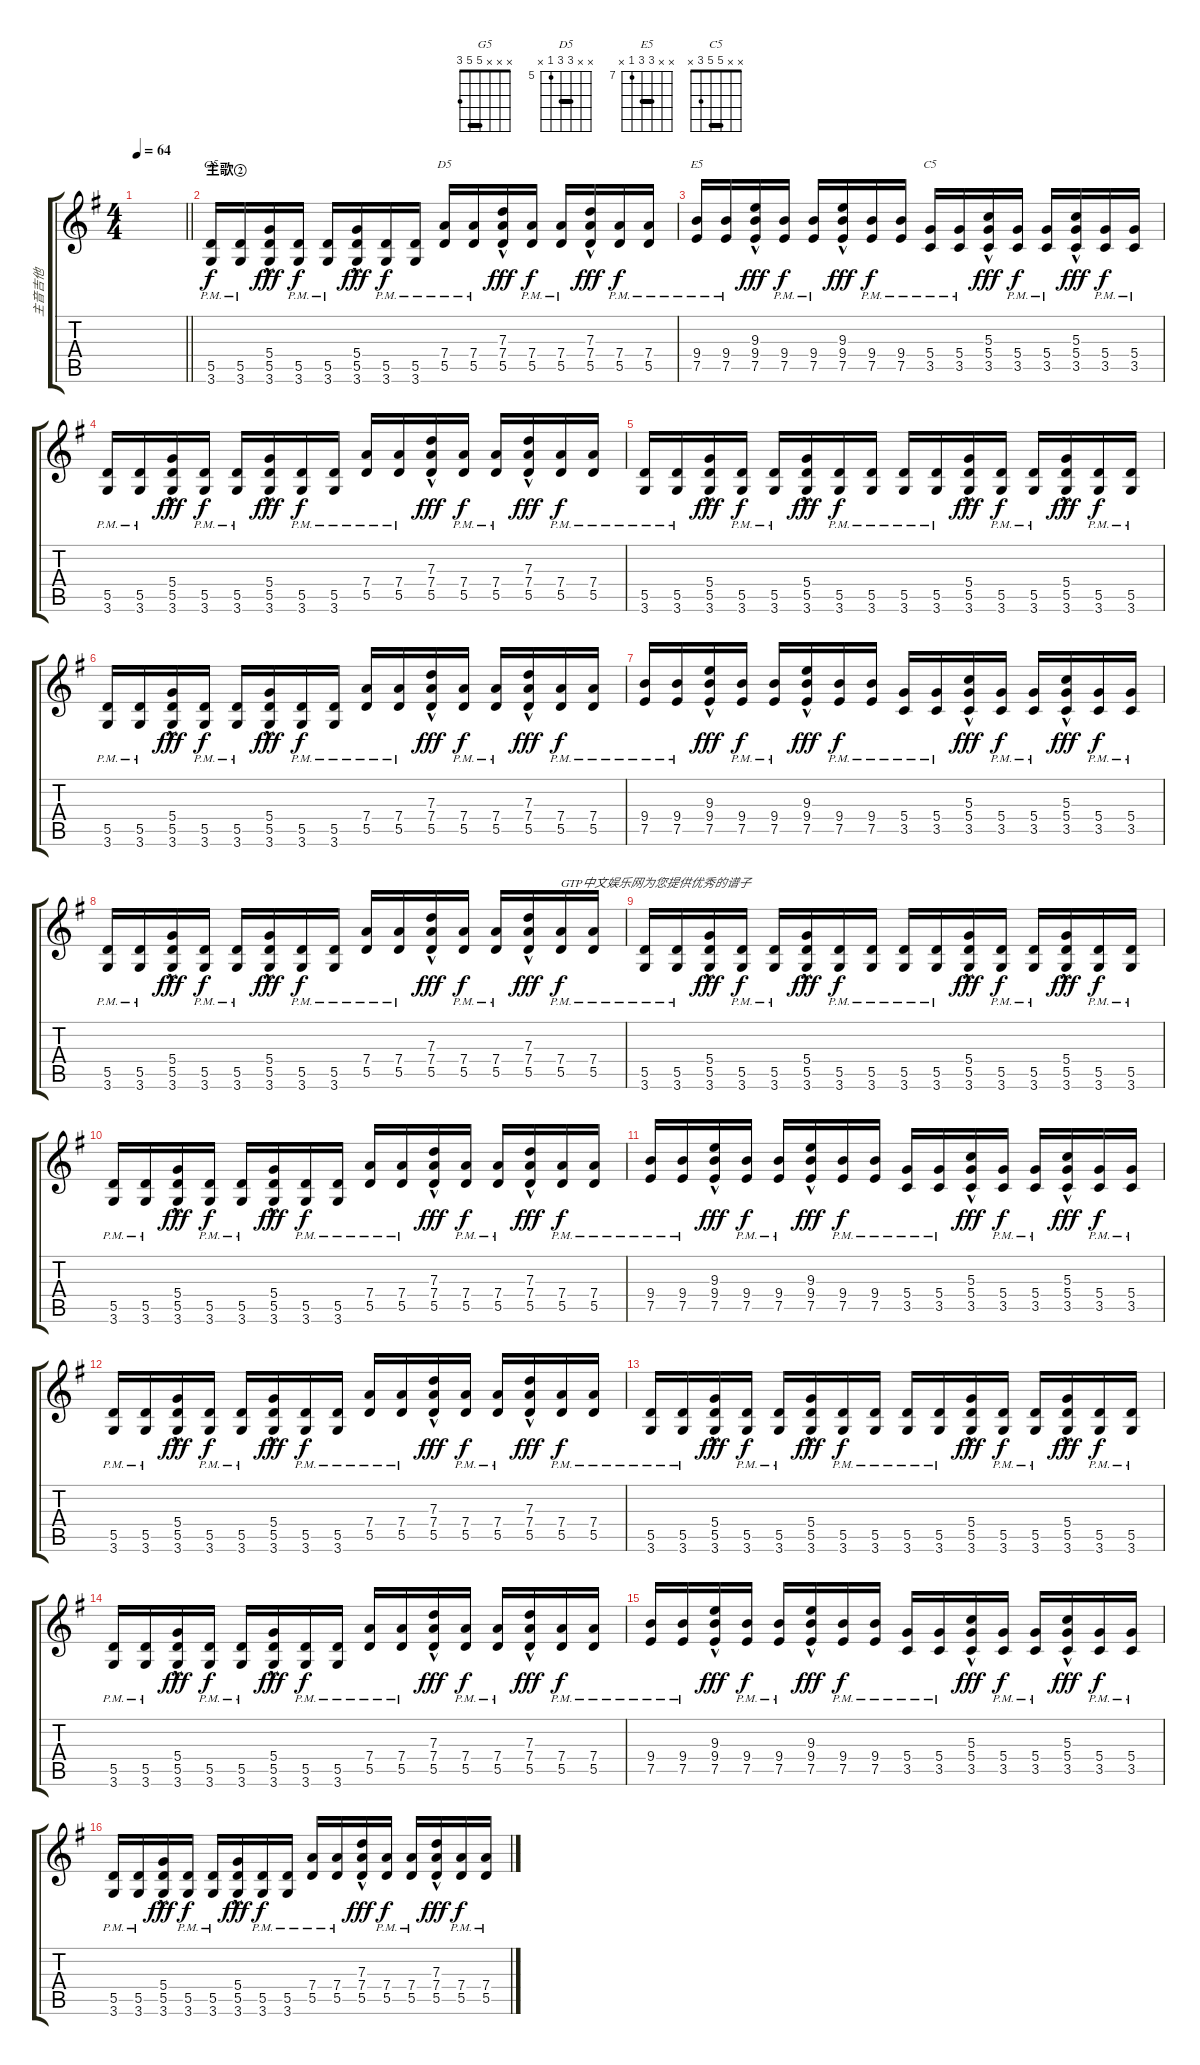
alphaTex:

\track ("主音吉他" "主音吉他") {instrument distortionguitar}
\staff {score tabs}
\tuning (E4 B3 G3 D3 A2 E2) {hide}
\chord ("G5" x x x 5 5 3) {barre 5}
\chord ("D5" x x 7 7 5 x) {firstfret 5 barre 7}
\chord ("E5" x x 9 9 7 x) {firstfret 7 barre 9}
\chord ("C5" x x 5 5 3 x) {barre 5}
\ts (4 4)
\tempo 64
\clef g2
\barLineRight lightlight
\ks g
|
\section ("" "主歌②")
(5.5{pm} 3.6{pm}).16{ch "G5"} (5.5{pm} 3.6{pm}).16 (5.4{hac} 5.5{hac} 3.6{hac}).16{dy fff} (5.5{pm} 3.6{pm}).16{dy f} (5.5{pm} 3.6{pm}).16 (5.4{hac} 5.5{hac} 3.6{hac}).16{dy fff} (5.5{pm} 3.6{pm}).16{dy f} (5.5{pm} 3.6{pm}).16 (7.4{pm} 5.5{pm}).16{ch "D5"} (7.4{pm} 5.5{pm}).16 (7.3{hac} 7.4{hac} 5.5{hac}).16{dy fff} (7.4{pm} 5.5{pm}).16{dy f} (7.4{pm} 5.5{pm}).16 (7.3{hac} 7.4{hac} 5.5{hac}).16{dy fff} (7.4{pm} 5.5{pm}).16{dy f} (7.4{pm} 5.5{pm}).16 |
(9.4{pm} 7.5{pm}).16{ch "E5"} (9.4{pm} 7.5{pm}).16 (9.3{hac} 9.4{hac} 7.5{hac}).16{dy fff} (9.4{pm} 7.5{pm}).16{dy f} (9.4{pm} 7.5{pm}).16 (9.3{hac} 9.4{hac} 7.5{hac}).16{dy fff} (9.4{pm} 7.5{pm}).16{dy f} (9.4{pm} 7.5{pm}).16 (5.4{pm} 3.5{pm}).16{ch "C5"} (5.4{pm} 3.5{pm}).16 (5.3{hac} 5.4{hac} 3.5{hac}).16{dy fff} (5.4{pm} 3.5{pm}).16{dy f} (5.4{pm} 3.5{pm}).16 (5.3{hac} 5.4{hac} 3.5{hac}).16{dy fff} (5.4{pm} 3.5{pm}).16{dy f} (5.4{pm} 3.5{pm}).16 |
(5.5{pm} 3.6{pm}).16 (5.5{pm} 3.6{pm}).16 (5.4{hac} 5.5{hac} 3.6{hac}).16{dy fff} (5.5{pm} 3.6{pm}).16{dy f} (5.5{pm} 3.6{pm}).16 (5.4{hac} 5.5{hac} 3.6{hac}).16{dy fff} (5.5{pm} 3.6{pm}).16{dy f} (5.5{pm} 3.6{pm}).16 (7.4{pm} 5.5{pm}).16 (7.4{pm} 5.5{pm}).16 (7.3{hac} 7.4{hac} 5.5{hac}).16{dy fff} (7.4{pm} 5.5{pm}).16{dy f} (7.4{pm} 5.5{pm}).16 (7.3{hac} 7.4{hac} 5.5{hac}).16{dy fff} (7.4{pm} 5.5{pm}).16{dy f} (7.4{pm} 5.5{pm}).16 |
(5.5{pm} 3.6{pm}).16 (5.5{pm} 3.6{pm}).16 (5.4{hac} 5.5{hac} 3.6{hac}).16{dy fff} (5.5{pm} 3.6{pm}).16{dy f} (5.5{pm} 3.6{pm}).16 (5.4{hac} 5.5{hac} 3.6{hac}).16{dy fff} (5.5{pm} 3.6{pm}).16{dy f} (5.5{pm} 3.6{pm}).16 (5.5{pm} 3.6{pm}).16 (5.5{pm} 3.6{pm}).16 (5.4{hac} 5.5{hac} 3.6{hac}).16{dy fff} (5.5{pm} 3.6{pm}).16{dy f} (5.5{pm} 3.6{pm}).16 (5.4{hac} 5.5{hac} 3.6{hac}).16{dy fff} (5.5{pm} 3.6{pm}).16{dy f} (5.5{pm} 3.6{pm}).16 |
(5.5{pm} 3.6{pm}).16 (5.5{pm} 3.6{pm}).16 (5.4{hac} 5.5{hac} 3.6{hac}).16{dy fff} (5.5{pm} 3.6{pm}).16{dy f} (5.5{pm} 3.6{pm}).16 (5.4{hac} 5.5{hac} 3.6{hac}).16{dy fff} (5.5{pm} 3.6{pm}).16{dy f} (5.5{pm} 3.6{pm}).16 (7.4{pm} 5.5{pm}).16 (7.4{pm} 5.5{pm}).16 (7.3{hac} 7.4{hac} 5.5{hac}).16{dy fff} (7.4{pm} 5.5{pm}).16{dy f} (7.4{pm} 5.5{pm}).16 (7.3{hac} 7.4{hac} 5.5{hac}).16{dy fff} (7.4{pm} 5.5{pm}).16{dy f} (7.4{pm} 5.5{pm}).16 |
(9.4{pm} 7.5{pm}).16 (9.4{pm} 7.5{pm}).16 (9.3{hac} 9.4{hac} 7.5{hac}).16{dy fff} (9.4{pm} 7.5{pm}).16{dy f} (9.4{pm} 7.5{pm}).16 (9.3{hac} 9.4{hac} 7.5{hac}).16{dy fff} (9.4{pm} 7.5{pm}).16{dy f} (9.4{pm} 7.5{pm}).16 (5.4{pm} 3.5{pm}).16 (5.4{pm} 3.5{pm}).16 (5.3{hac} 5.4{hac} 3.5{hac}).16{dy fff} (5.4{pm} 3.5{pm}).16{dy f} (5.4{pm} 3.5{pm}).16 (5.3{hac} 5.4{hac} 3.5{hac}).16{dy fff} (5.4{pm} 3.5{pm}).16{dy f} (5.4{pm} 3.5{pm}).16 |
(5.5{pm} 3.6{pm}).16 (5.5{pm} 3.6{pm}).16 (5.4{hac} 5.5{hac} 3.6{hac}).16{dy fff} (5.5{pm} 3.6{pm}).16{dy f} (5.5{pm} 3.6{pm}).16 (5.4{hac} 5.5{hac} 3.6{hac}).16{dy fff} (5.5{pm} 3.6{pm}).16{dy f} (5.5{pm} 3.6{pm}).16 (7.4{pm} 5.5{pm}).16 (7.4{pm} 5.5{pm}).16 (7.3{hac} 7.4{hac} 5.5{hac}).16{dy fff} (7.4{pm} 5.5{pm}).16{dy f} (7.4{pm} 5.5{pm}).16 (7.3{hac} 7.4{hac} 5.5{hac}).16{dy fff} (7.4{pm} 5.5{pm}).16{txt "GTP中文娱乐网为您提供优秀的谱子" dy f} (7.4{pm} 5.5{pm}).16 |
(5.5{pm} 3.6{pm}).16 (5.5{pm} 3.6{pm}).16 (5.4{hac} 5.5{hac} 3.6{hac}).16{dy fff} (5.5{pm} 3.6{pm}).16{dy f} (5.5{pm} 3.6{pm}).16 (5.4{hac} 5.5{hac} 3.6{hac}).16{dy fff} (5.5{pm} 3.6{pm}).16{dy f} (5.5{pm} 3.6{pm}).16 (5.5{pm} 3.6{pm}).16 (5.5{pm} 3.6{pm}).16 (5.4{hac} 5.5{hac} 3.6{hac}).16{dy fff} (5.5{pm} 3.6{pm}).16{dy f} (5.5{pm} 3.6{pm}).16 (5.4{hac} 5.5{hac} 3.6{hac}).16{dy fff} (5.5{pm} 3.6{pm}).16{dy f} (5.5{pm} 3.6{pm}).16 |
(5.5{pm} 3.6{pm}).16 (5.5{pm} 3.6{pm}).16 (5.4{hac} 5.5{hac} 3.6{hac}).16{dy fff} (5.5{pm} 3.6{pm}).16{dy f} (5.5{pm} 3.6{pm}).16 (5.4{hac} 5.5{hac} 3.6{hac}).16{dy fff} (5.5{pm} 3.6{pm}).16{dy f} (5.5{pm} 3.6{pm}).16 (7.4{pm} 5.5{pm}).16 (7.4{pm} 5.5{pm}).16 (7.3{hac} 7.4{hac} 5.5{hac}).16{dy fff} (7.4{pm} 5.5{pm}).16{dy f} (7.4{pm} 5.5{pm}).16 (7.3{hac} 7.4{hac} 5.5{hac}).16{dy fff} (7.4{pm} 5.5{pm}).16{dy f} (7.4{pm} 5.5{pm}).16 |
(9.4{pm} 7.5{pm}).16 (9.4{pm} 7.5{pm}).16 (9.3{hac} 9.4{hac} 7.5{hac}).16{dy fff} (9.4{pm} 7.5{pm}).16{dy f} (9.4{pm} 7.5{pm}).16 (9.3{hac} 9.4{hac} 7.5{hac}).16{dy fff} (9.4{pm} 7.5{pm}).16{dy f} (9.4{pm} 7.5{pm}).16 (5.4{pm} 3.5{pm}).16 (5.4{pm} 3.5{pm}).16 (5.3{hac} 5.4{hac} 3.5{hac}).16{dy fff} (5.4{pm} 3.5{pm}).16{dy f} (5.4{pm} 3.5{pm}).16 (5.3{hac} 5.4{hac} 3.5{hac}).16{dy fff} (5.4{pm} 3.5{pm}).16{dy f} (5.4{pm} 3.5{pm}).16 |
(5.5{pm} 3.6{pm}).16 (5.5{pm} 3.6{pm}).16 (5.4{hac} 5.5{hac} 3.6{hac}).16{dy fff} (5.5{pm} 3.6{pm}).16{dy f} (5.5{pm} 3.6{pm}).16 (5.4{hac} 5.5{hac} 3.6{hac}).16{dy fff} (5.5{pm} 3.6{pm}).16{dy f} (5.5{pm} 3.6{pm}).16 (7.4{pm} 5.5{pm}).16 (7.4{pm} 5.5{pm}).16 (7.3{hac} 7.4{hac} 5.5{hac}).16{dy fff} (7.4{pm} 5.5{pm}).16{dy f} (7.4{pm} 5.5{pm}).16 (7.3{hac} 7.4{hac} 5.5{hac}).16{dy fff} (7.4{pm} 5.5{pm}).16{dy f} (7.4{pm} 5.5{pm}).16 |
(5.5{pm} 3.6{pm}).16 (5.5{pm} 3.6{pm}).16 (5.4{hac} 5.5{hac} 3.6{hac}).16{dy fff} (5.5{pm} 3.6{pm}).16{dy f} (5.5{pm} 3.6{pm}).16 (5.4{hac} 5.5{hac} 3.6{hac}).16{dy fff} (5.5{pm} 3.6{pm}).16{dy f} (5.5{pm} 3.6{pm}).16 (5.5{pm} 3.6{pm}).16 (5.5{pm} 3.6{pm}).16 (5.4{hac} 5.5{hac} 3.6{hac}).16{dy fff} (5.5{pm} 3.6{pm}).16{dy f} (5.5{pm} 3.6{pm}).16 (5.4{hac} 5.5{hac} 3.6{hac}).16{dy fff} (5.5{pm} 3.6{pm}).16{dy f} (5.5{pm} 3.6{pm}).16 |
(5.5{pm} 3.6{pm}).16 (5.5{pm} 3.6{pm}).16 (5.4{hac} 5.5{hac} 3.6{hac}).16{dy fff} (5.5{pm} 3.6{pm}).16{dy f} (5.5{pm} 3.6{pm}).16 (5.4{hac} 5.5{hac} 3.6{hac}).16{dy fff} (5.5{pm} 3.6{pm}).16{dy f} (5.5{pm} 3.6{pm}).16 (7.4{pm} 5.5{pm}).16 (7.4{pm} 5.5{pm}).16 (7.3{hac} 7.4{hac} 5.5{hac}).16{dy fff} (7.4{pm} 5.5{pm}).16{dy f} (7.4{pm} 5.5{pm}).16 (7.3{hac} 7.4{hac} 5.5{hac}).16{dy fff} (7.4{pm} 5.5{pm}).16{dy f} (7.4{pm} 5.5{pm}).16 |
(9.4{pm} 7.5{pm}).16 (9.4{pm} 7.5{pm}).16 (9.3{hac} 9.4{hac} 7.5{hac}).16{dy fff} (9.4{pm} 7.5{pm}).16{dy f} (9.4{pm} 7.5{pm}).16 (9.3{hac} 9.4{hac} 7.5{hac}).16{dy fff} (9.4{pm} 7.5{pm}).16{dy f} (9.4{pm} 7.5{pm}).16 (5.4{pm} 3.5{pm}).16 (5.4{pm} 3.5{pm}).16 (5.3{hac} 5.4{hac} 3.5{hac}).16{dy fff} (5.4{pm} 3.5{pm}).16{dy f} (5.4{pm} 3.5{pm}).16 (5.3{hac} 5.4{hac} 3.5{hac}).16{dy fff} (5.4{pm} 3.5{pm}).16{dy f} (5.4{pm} 3.5{pm}).16 |
(5.5{pm} 3.6{pm}).16 (5.5{pm} 3.6{pm}).16 (5.4{hac} 5.5{hac} 3.6{hac}).16{dy fff} (5.5{pm} 3.6{pm}).16{dy f} (5.5{pm} 3.6{pm}).16 (5.4{hac} 5.5{hac} 3.6{hac}).16{dy fff} (5.5{pm} 3.6{pm}).16{dy f} (5.5{pm} 3.6{pm}).16 (7.4{pm} 5.5{pm}).16 (7.4{pm} 5.5{pm}).16 (7.3{hac} 7.4{hac} 5.5{hac}).16{dy fff} (7.4{pm} 5.5{pm}).16{dy f} (7.4{pm} 5.5{pm}).16 (7.3{hac} 7.4{hac} 5.5{hac}).16{dy fff} (7.4{pm} 5.5{pm}).16{dy f} (7.4{pm} 5.5{pm}).16
